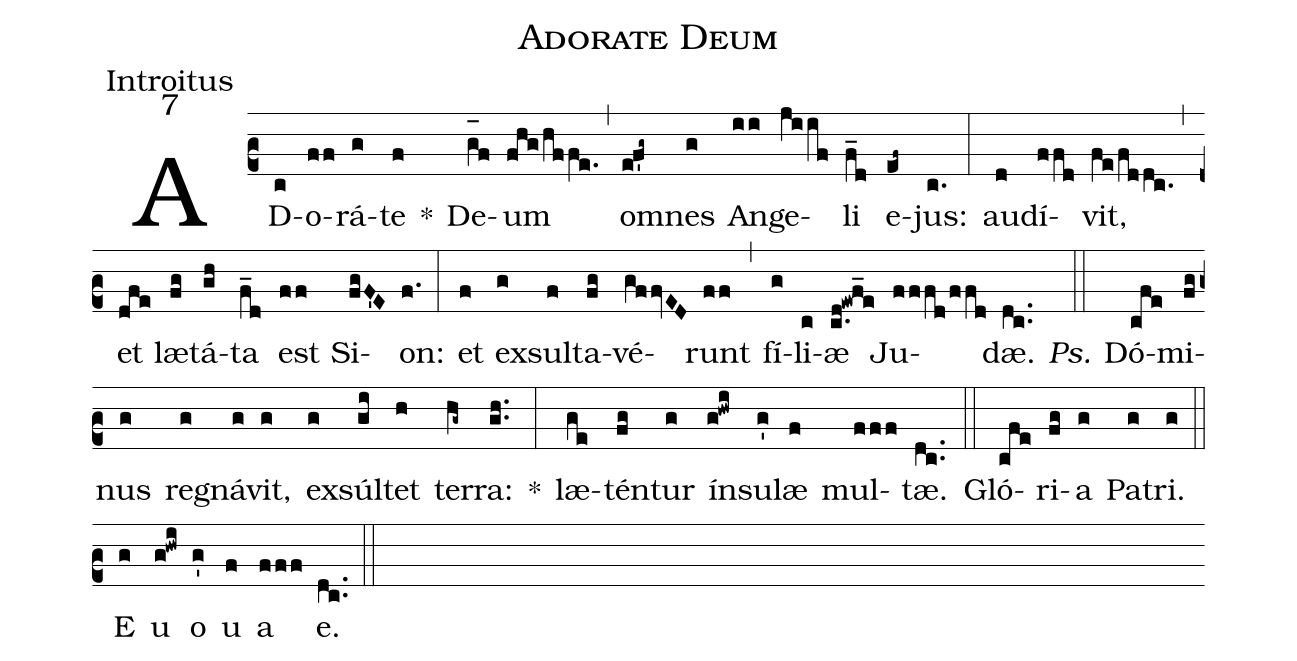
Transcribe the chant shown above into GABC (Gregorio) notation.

name:Adorate Deum;
office-part:Introitus;
mode:7;
%%
(c2) AD(c)o(ff)rá(g)te(f) *() De(g_[oh:h]f)um(fhg/hffe.) (,) o(ef'g~)mnes(g) An(ii)ge(jiif)li(f_d) e(ef~)jus:(c.) (:) au(d)dí(ffd)vit,(fe/fddc.) (,) et(dfe) læ(fg)tá(gh)ta(f_d) est(ff) Si(fgF'E)on:(f.) (:) et(f) ex(g)sul(f)ta(fg)vé(gffvED)runt(ff) (,) fí(g)li(c)æ(c.d!ewf_e) Ju(fffd/ffd)dæ.(dc..) (::) <i>Ps.</i> Dó(cfe)mi(fg)nus(g) re(g)gná(g)vit,(g) ex(g)súl(gi)tet(h) ter(hg~)ra:(gh..) *(:) læ(ge)tén(fg)tur(g) ín(g!hwi)su(g')læ(f) mul(fff)tæ.(dc..) (::) Gló(cfe)ri(fg)a(g) Pa(g)tri.(g) (::) <eu>E(g) u(g!hwi) o(g') u(f) a(fff) e.</eu>(dc..) (::)
